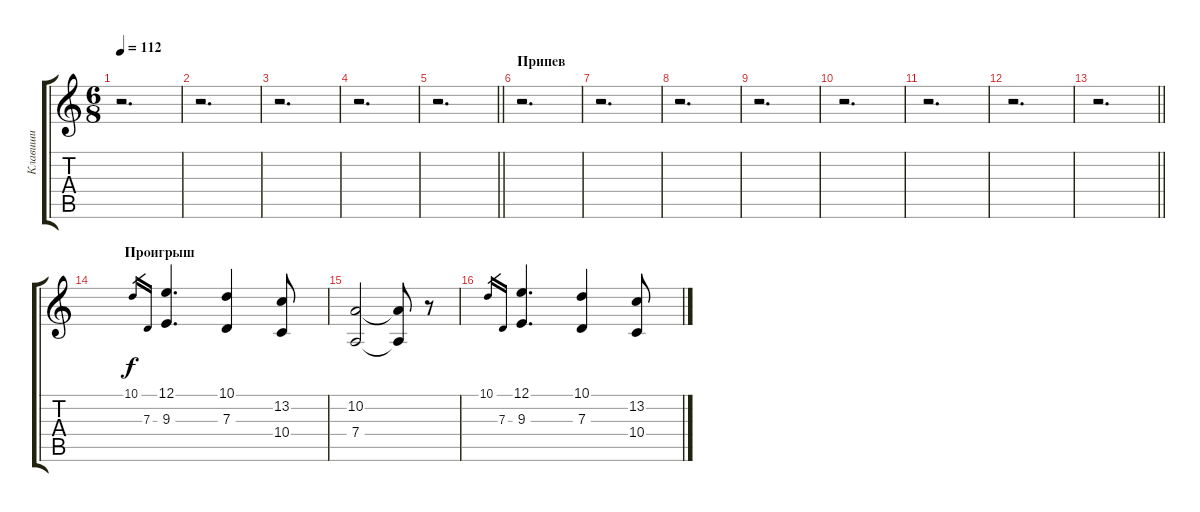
\track ("Клавиши" "Клавиши") {instrument accordion}
\staff {score tabs}
\tuning (E4 B3 G3 D3 A2 E2) {hide}
\ts (6 8)
\tempo 112
\clef g2
\ks c
r.2{d dy f} |
r.2{d} |
r.2{d} |
r.2{d} |
\barLineRight lightlight
r.2{d} |
\section ("" "Припев")
r.2{d} |
r.2{d} |
r.2{d} |
r.2{d} |
r.2{d} |
r.2{d} |
r.2{d} |
\barLineRight lightlight
r.2{d} |
\section ("" "Проигрыш")
10.1.16{gr} 7.3.16{gr} (12.1 9.3).4{d} (10.1 7.3).4 (13.2 10.4).8 |
(10.2 7.4).2 (10.2{t} 7.4{t}).8 r.8 |
10.1.16{gr} 7.3.16{gr} (12.1 9.3).4{d} (10.1 7.3).4 (13.2 10.4).8
